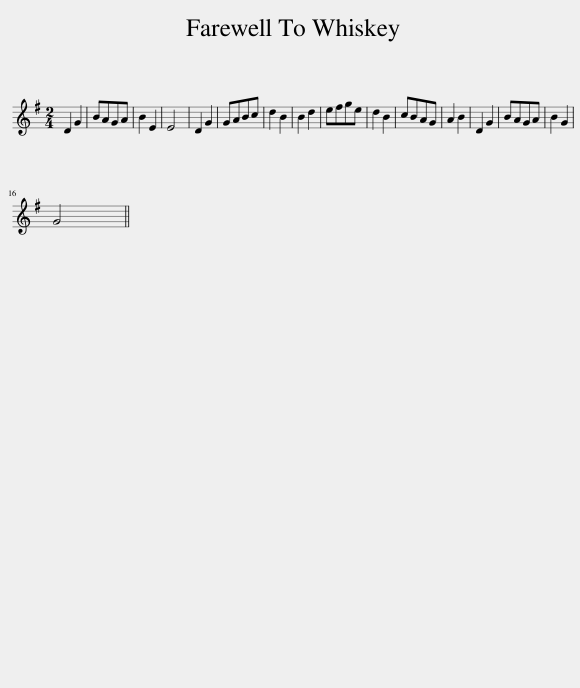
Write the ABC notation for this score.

X:1
L:1/8
M:2/4
I:linebreak $
K:G
V:1 treble
V:1
 D2 G2 | BAGA | B2 E2 | E4 | D2 G2 | %5
 GABc | d2 B2 | B2 d2 | efge | d2 B2 | %10
 cBAG | A2 B2 | D2 G2 | BAGA | B2 G2 |$ %15
 G4 || %16
